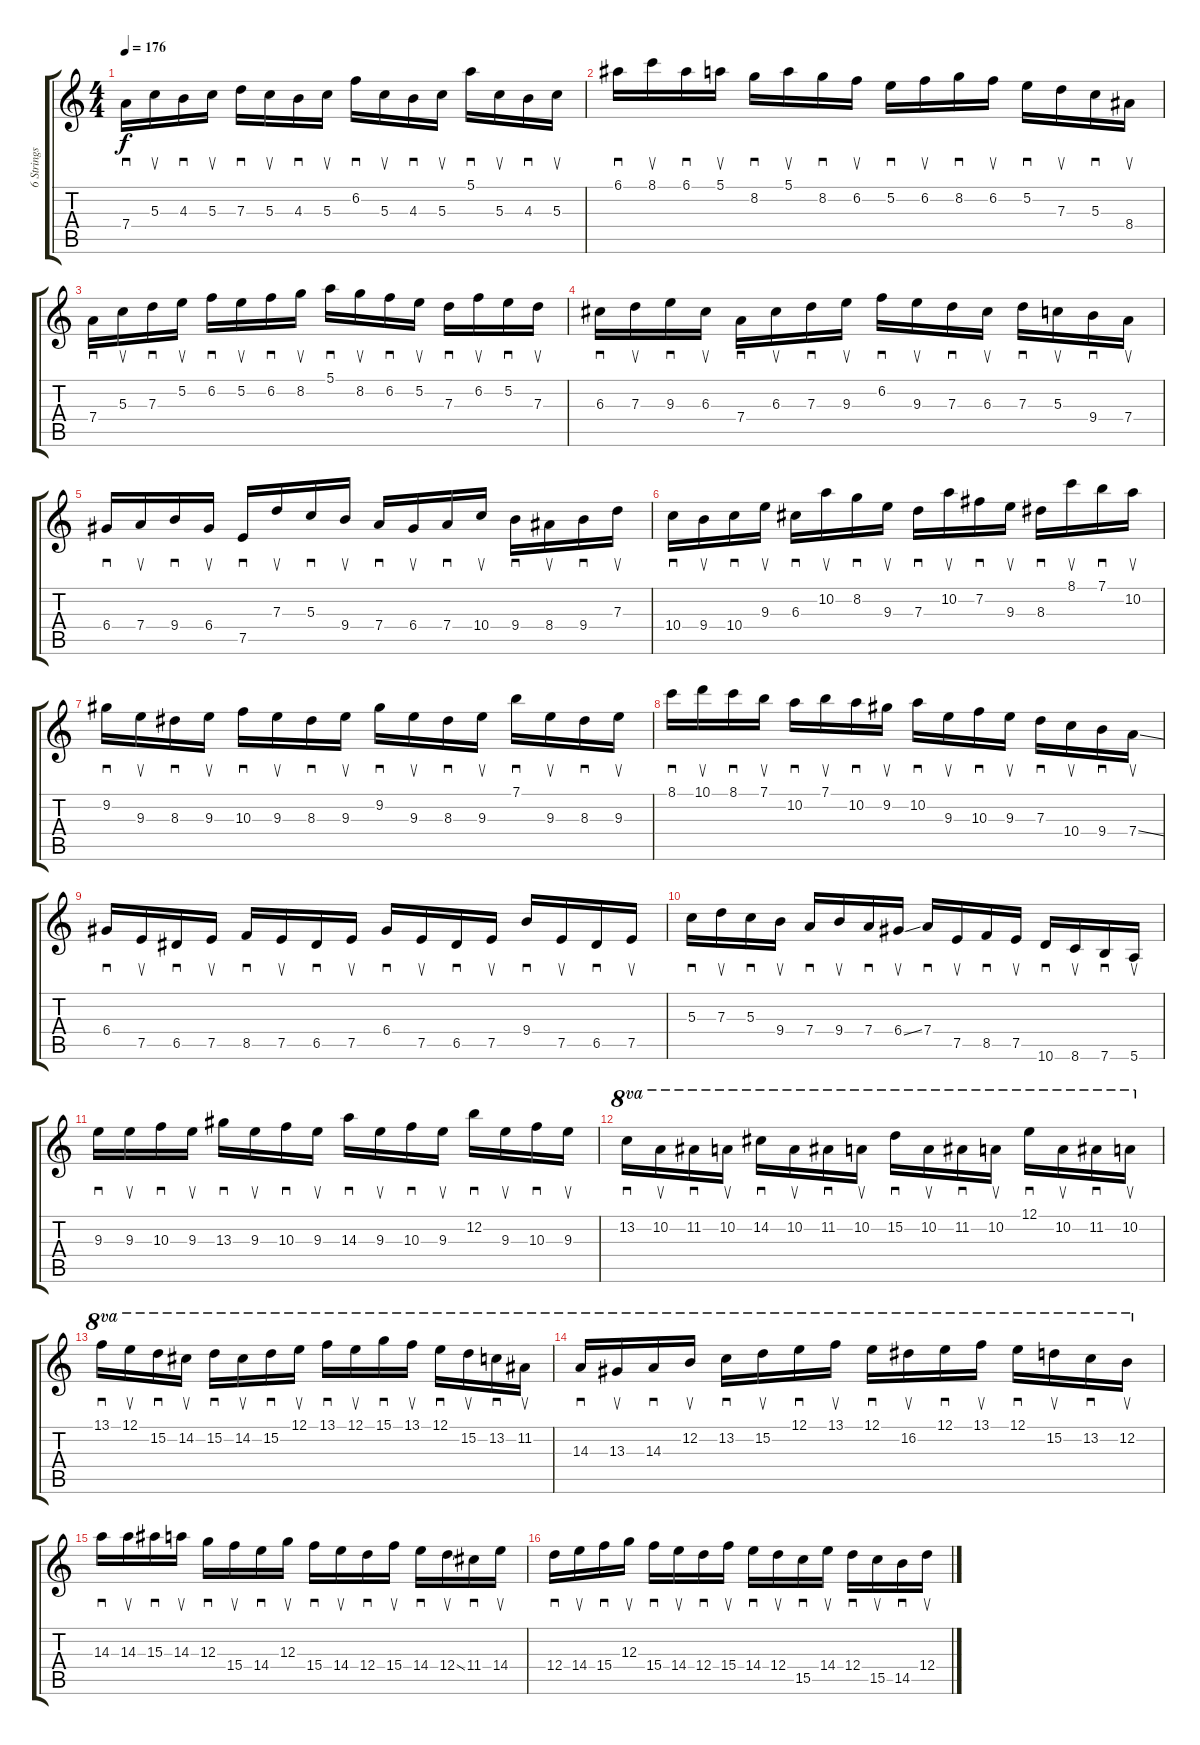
\track ("6 Strings version" "6 Strings ") {mute instrument overdrivenguitar}
\staff {score tabs}
\tuning (E4 B3 G3 D3 A2 E2) {hide}
\ts (4 4)
\tempo 176
\clef g2
\ks c
7.4.16{sd dy f} 5.3.16{su} 4.3.16{sd} 5.3.16{su} 7.3.16{sd} 5.3.16{su} 4.3.16{sd} 5.3.16{su} 6.2.16{sd} 5.3.16{su} 4.3.16{sd} 5.3.16{su} 5.1.16{sd} 5.3.16{su} 4.3.16{sd} 5.3.16{su} |
6.1.16{sd} 8.1.16{su} 6.1.16{sd} 5.1.16{su} 8.2.16{sd} 5.1.16{su} 8.2.16{sd} 6.2.16{su} 5.2.16{sd} 6.2.16{su} 8.2.16{sd} 6.2.16{su} 5.2.16{sd} 7.3.16{su} 5.3.16{sd} 8.4.16{su} |
7.4.16{sd} 5.3.16{su} 7.3.16{sd} 5.2.16{su} 6.2.16{sd} 5.2.16{su} 6.2.16{sd} 8.2.16{su} 5.1.16{sd} 8.2.16{su} 6.2.16{sd} 5.2.16{su} 7.3.16{sd} 6.2.16{su} 5.2.16{sd} 7.3.16{su} |
6.3.16{sd} 7.3.16{su} 9.3.16{sd} 6.3.16{su} 7.4.16{sd} 6.3.16{su} 7.3.16{sd} 9.3.16{su} 6.2.16{sd} 9.3.16{su} 7.3.16{sd} 6.3.16{su} 7.3.16{sd} 5.3.16{su} 9.4.16{sd} 7.4.16{su} |
6.4.16{sd} 7.4.16{su} 9.4.16{sd} 6.4.16{su} 7.5.16{sd} 7.3.16{su} 5.3.16{sd} 9.4.16{su} 7.4.16{sd} 6.4.16{su} 7.4.16{sd} 10.4.16{su} 9.4.16{sd} 8.4.16{su} 9.4.16{sd} 7.3.16{su} |
10.4.16{sd} 9.4.16{su} 10.4.16{sd} 9.3.16{su} 6.3.16{sd} 10.2.16{su} 8.2.16{sd} 9.3.16{su} 7.3.16{sd} 10.2.16{su} 7.2.16{sd} 9.3.16{su} 8.3.16{sd} 8.1.16{su} 7.1.16{sd} 10.2.16{su} |
9.2.16{sd} 9.3.16{su} 8.3.16{sd} 9.3.16{su} 10.3.16{sd} 9.3.16{su} 8.3.16{sd} 9.3.16{su} 9.2.16{sd} 9.3.16{su} 8.3.16{sd} 9.3.16{su} 7.1.16{sd} 9.3.16{su} 8.3.16{sd} 9.3.16{su} |
8.1.16{sd} 10.1.16{su} 8.1.16{sd} 7.1.16{su} 10.2.16{sd} 7.1.16{su} 10.2.16{sd} 9.2.16{su} 10.2.16{sd} 9.3.16{su} 10.3.16{sd} 9.3.16{su} 7.3.16{sd} 10.4.16{su} 9.4.16{sd} 7.4{ss}.16{su} |
6.4.16{sd} 7.5.16{su} 6.5.16{sd} 7.5.16{su} 8.5.16{sd} 7.5.16{su} 6.5.16{sd} 7.5.16{su} 6.4.16{sd} 7.5.16{su} 6.5.16{sd} 7.5.16{su} 9.4.16{sd} 7.5.16{su} 6.5.16{sd} 7.5.16{su} |
5.3.16{sd} 7.3.16{su} 5.3.16{sd} 9.4.16{su} 7.4.16{sd} 9.4.16{su} 7.4.16{sd} 6.4{ss}.16{su} 7.4.16{sd} 7.5.16{su} 8.5.16{sd} 7.5.16{su} 10.6.16{sd} 8.6.16{su} 7.6.16{sd} 5.6.16{su} |
9.3.16{sd} 9.3.16{su} 10.3.16{sd} 9.3.16{su} 13.3.16{sd} 9.3.16{su} 10.3.16{sd} 9.3.16{su} 14.3.16{sd} 9.3.16{su} 10.3.16{sd} 9.3.16{su} 12.2.16{sd} 9.3.16{su} 10.3.16{sd} 9.3.16{su} |
13.2.16{sd ot 8va} 10.2.16{su ot 8va} 11.2.16{sd ot 8va} 10.2.16{su ot 8va} 14.2.16{sd ot 8va} 10.2.16{su ot 8va} 11.2.16{sd ot 8va} 10.2.16{su ot 8va} 15.2.16{sd ot 8va} 10.2.16{su ot 8va} 11.2.16{sd ot 8va} 10.2.16{su ot 8va} 12.1.16{sd ot 8va} 10.2.16{su ot 8va} 11.2.16{sd ot 8va} 10.2.16{su ot 8va} |
13.1.16{sd ot 8va} 12.1.16{su ot 8va} 15.2.16{sd ot 8va} 14.2.16{su ot 8va} 15.2.16{sd ot 8va} 14.2.16{su ot 8va} 15.2.16{sd ot 8va} 12.1.16{su ot 8va} 13.1.16{sd ot 8va} 12.1.16{su ot 8va} 15.1.16{sd ot 8va} 13.1.16{su ot 8va} 12.1.16{sd ot 8va} 15.2.16{su ot 8va} 13.2.16{sd ot 8va} 11.2.16{su ot 8va} |
14.3.16{sd ot 8va} 13.3.16{su ot 8va} 14.3.16{sd ot 8va} 12.2.16{su ot 8va} 13.2.16{sd ot 8va} 15.2.16{su ot 8va} 12.1.16{sd ot 8va} 13.1.16{su ot 8va} 12.1.16{sd ot 8va} 16.2.16{su ot 8va} 12.1.16{sd ot 8va} 13.1.16{su ot 8va} 12.1.16{sd ot 8va} 15.2.16{su ot 8va} 13.2.16{sd ot 8va} 12.2.16{su ot 8va} |
14.3.16{sd} 14.3.16{su} 15.3.16{sd} 14.3.16{su} 12.3.16{sd} 15.4.16{su} 14.4.16{sd} 12.3.16{su} 15.4.16{sd} 14.4.16{su} 12.4.16{sd} 15.4.16{su} 14.4.16{sd} 12.4{ss}.16{su} 11.4.16{sd} 14.4.16{su} |
12.4.16{sd} 14.4.16{su} 15.4.16{sd} 12.3.16{su} 15.4.16{sd} 14.4.16{su} 12.4.16{sd} 15.4.16{su} 14.4.16{sd} 12.4.16{su} 15.5.16{sd} 14.4.16{su} 12.4.16{sd} 15.5.16{su} 14.5.16{sd} 12.4.16{su}
